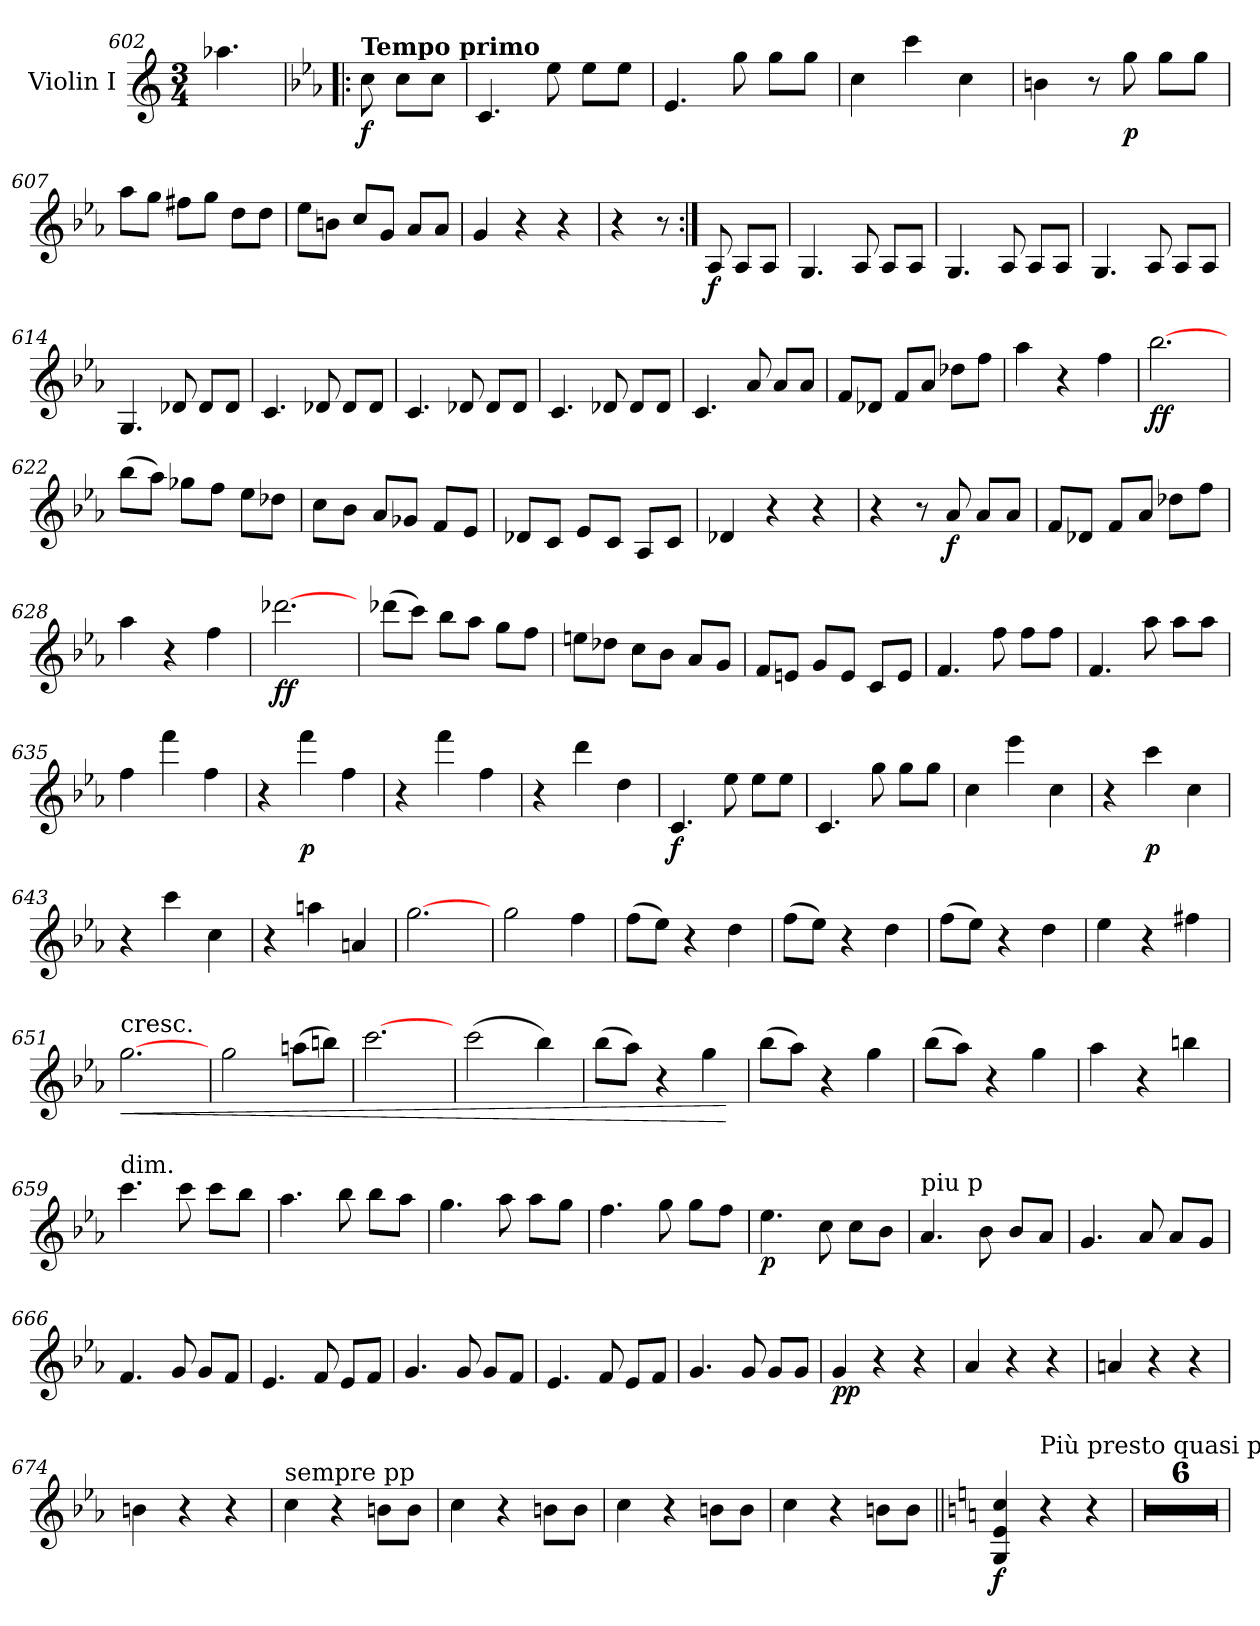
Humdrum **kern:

**kern	**dynam
*part1	*part1
*staff1	*staff1
*I"Violin I	*
*I'Vln	*
*clefG2	*
*k[]	*
*C:	*
*M3/4	*
=602	=602
4.aa-X	.
=!|:	=!|:
*k[b-e-a-]	*
*c:	*
!LO:TX:a:B:t=Tempo primo	!
8cc	f
8cc\L	.
8cc\J	.
=603	=603
4.c	.
8ee-	.
8ee-\L	.
8ee-\J	.
=604	=604
4.e-	.
8gg	.
8gg\L	.
8gg\J	.
=605	=605
4cc	.
4ccc	.
4cc	.
=606	=606
4bn	.
8r	.
8gg	p
8gg\L	.
8gg\J	.
=607	=607
8aa-\L	.
8gg\J	.
8ff#X\L	.
8gg\J	.
8dd\L	.
8dd\J	.
=608	=608
8ee-\L	.
8bn\J	.
8cc/L	.
8g/J	.
8a-/L	.
8a-/J	.
=609	=609
4g	.
4r	.
4r	.
=610	=610
4r	.
8r	.
=:|!	=:|!
8A-	f
8A-/L	.
8A-/J	.
=611	=611
4.G	.
8A-	.
8A-/L	.
8A-/J	.
=612	=612
4.G	.
8A-	.
8A-/L	.
8A-/J	.
=613	=613
4.G	.
8A-	.
8A-/L	.
8A-/J	.
=614	=614
4.G	.
8d-X	.
8d-/L	.
8d-/J	.
=615	=615
4.c	.
8d-X	.
8d-/L	.
8d-/J	.
=616	=616
4.c	.
8d-X	.
8d-/L	.
8d-/J	.
=617	=617
4.c	.
8d-X	.
8d-/L	.
8d-/J	.
=618	=618
4.c	.
8a-	.
8a-/L	.
8a-/J	.
=619	=619
8f/L	.
8d-X/J	.
8f/L	.
8a-/J	.
8dd-X\L	.
8ff\J	.
=620	=620
4aa-	.
4r	.
4ff	.
=621	=621
[2.bb-	ff
=622	=622
(8bb-\L	.
8aa-\J)	.
8gg-X\L	.
8ff\J	.
8ee-\L	.
8dd-X\J	.
=623	=623
8cc\L	.
8b-\J	.
8a-/L	.
8g-X/J	.
8f/L	.
8e-/J	.
=624	=624
8d-X/L	.
8c/J	.
8e-/L	.
8c/J	.
8A-/L	.
8c/J	.
=625	=625
4d-X	.
4r	.
4r	.
=626	=626
4r	.
8r	.
8a-	f
8a-/L	.
8a-/J	.
=627	=627
8f/L	.
8d-X/J	.
8f/L	.
8a-/J	.
8dd-X\L	.
8ff\J	.
=628	=628
4aa-	.
4r	.
4ff	.
=629	=629
[2.ddd-X	ff
=630	=630
(8ddd-X\L	.
8ccc\J)	.
8bb-\L	.
8aa-\J	.
8gg\L	.
8ff\J	.
=631	=631
8een\L	.
8dd-X\J	.
8cc\L	.
8b-\J	.
8a-/L	.
8g/J	.
=632	=632
8f/L	.
8en/J	.
8g/L	.
8e/J	.
8c/L	.
8e/J	.
=633	=633
4.f	.
8ff	.
8ff\L	.
8ff\J	.
=634	=634
4.f	.
8aa-	.
8aa-\L	.
8aa-\J	.
=635	=635
4ff	.
4fff	.
4ff	.
=636	=636
4r	.
4fff	p
4ff	.
=637	=637
4r	.
4fff	.
4ff	.
=638	=638
4r	.
4ddd	.
4dd	.
=639	=639
4.c	f
8ee-	.
8ee-\L	.
8ee-\J	.
=640	=640
4.c	.
8gg	.
8gg\L	.
8gg\J	.
=641	=641
4cc	.
4eee-	.
4cc	.
=642	=642
4r	.
4ccc	p
4cc	.
=643	=643
4r	.
4ccc	.
4cc	.
=644	=644
4r	.
4aan	.
4an	.
=645	=645
[2.gg	.
=646	=646
2gg	.
4ff	.
=647	=647
(8ff\L	.
8ee-\J)	.
4r	.
4dd	.
=648	=648
(8ff\L	.
8ee-\J)	.
4r	.
4dd	.
=649	=649
(8ff\L	.
8ee-\J)	.
4r	.
4dd	.
=650	=650
4ee-	.
4r	.
4ff#X	.
=651	=651
!LO:TX:a:t=cresc.	!
!	!LO:HP:b
[2.gg	<
=652	=652
2gg	.
(8aan\L	.
8bbn\J)	.
=653	=653
[2.ccc	.
=654	=654
(2ccc	.
4bb-)	.
=655	=655
(8bb-\L	.
8aa-\J)	.
4r	.
4gg	.
.	[
=656	=656
(8bb-\L	.
8aa-\J)	.
4r	.
4gg	.
=657	=657
(8bb-\L	.
8aa-\J)	.
4r	.
4gg	.
=658	=658
4aa-	.
4r	.
4bbn	.
=659	=659
!LO:TX:a:t=dim.	!
4.ccc	.
8ccc	.
8ccc\L	.
8bb-\J	.
=660	=660
4.aa-	.
8bb-	.
8bb-\L	.
8aa-\J	.
=661	=661
4.gg	.
8aa-	.
8aa-\L	.
8gg\J	.
=662	=662
4.ff	.
8gg	.
8gg\L	.
8ff\J	.
=663	=663
4.ee-	p
8cc	.
8cc\L	.
8b-\J	.
=664	=664
!LO:TX:a:t=piu p	!
4.a-	.
8b-	.
8b-/L	.
8a-/J	.
=665	=665
4.g	.
8a-	.
8a-/L	.
8g/J	.
=666	=666
4.f	.
8g	.
8g/L	.
8f/J	.
=667	=667
4.e-	.
8f	.
8e-/L	.
8f/J	.
=668	=668
4.g	.
8g	.
8g/L	.
8f/J	.
=669	=669
4.e-	.
8f	.
8e-/L	.
8f/J	.
=670	=670
4.g	.
8g	.
8g/L	.
8g/J	.
=671	=671
4g	pp
4r	.
4r	.
=672	=672
4a-	.
4r	.
4r	.
=673	=673
4an	.
4r	.
4r	.
=674	=674
4bn	.
4r	.
4r	.
=675	=675
!LO:TX:a:t=sempre pp	!
4cc	.
4r	.
8bn\L	.
8b\J	.
=676	=676
4cc	.
4r	.
8bn\L	.
8b\J	.
=677	=677
4cc	.
4r	.
8bn\L	.
8b\J	.
=678	=678
4cc	.
4r	.
8bn\L	.
8b\J	.
=679||	=679||
*k[]	*
*C:	*
4G 4e 4cc	f
!LO:TX:a:t=Più presto quasi prestissimo	!
4r	.
4r	.
=680	=680
2.r	.
=681	=681
2.r	.
=682	=682
2.r	.
=683	=683
2.r	.
=684	=684
2.r	.
=685	=685
2.r	.
=	=
*-	*-
